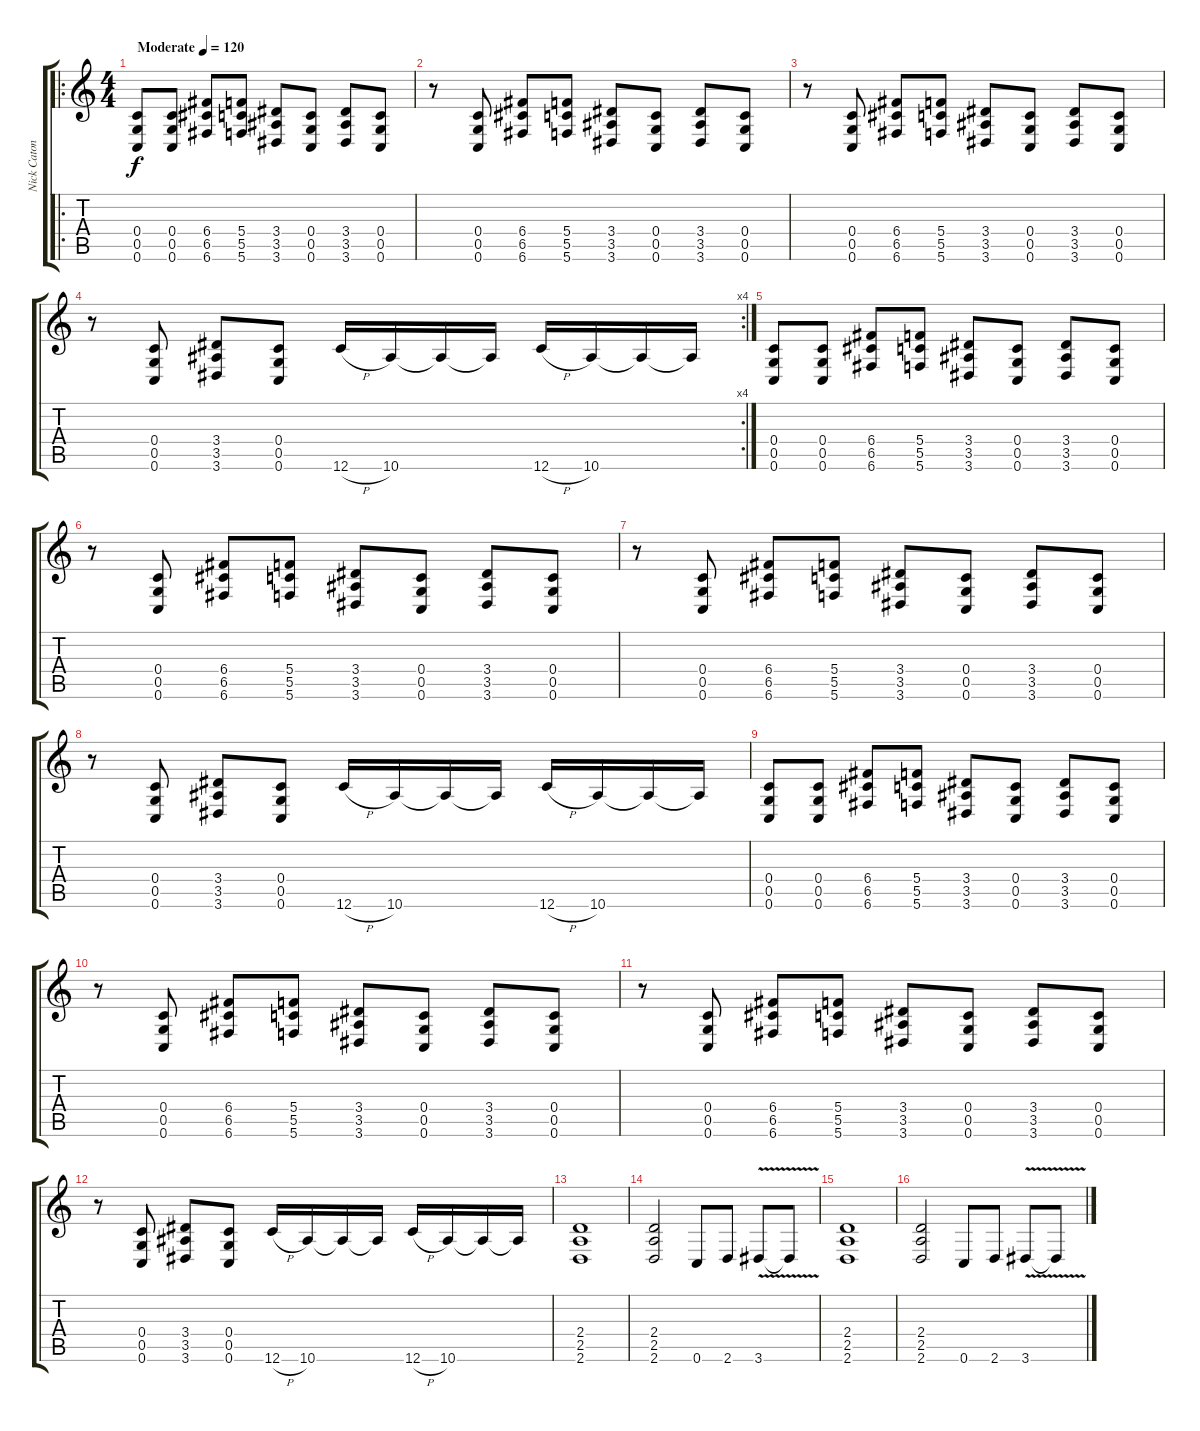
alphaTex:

\track ("Nick Catonese - Rhythm Guitar" "Nick Caton") {instrument overdrivenguitar}
\staff {score tabs}
\tuning (D4 A3 F3 C3 G2 C2) {hide}
\ro
\ts (4 4)
\tempo (120 "Moderate")
\tempo 140
\tempo (120 "Moderate")
\clef g2
\ks c
(0.4 0.5 0.6).8{dy f instrument overdrivenguitar} (0.4 0.5 0.6).8 (6.4 6.5 6.6).8 (5.4 5.5 5.6).8 (3.4 3.5 3.6).8 (0.4 0.5 0.6).8 (3.4 3.5 3.6).8 (0.4 0.5 0.6).8 |
r.8 (0.4 0.5 0.6).8 (6.4 6.5 6.6).8 (5.4 5.5 5.6).8 (3.4 3.5 3.6).8 (0.4 0.5 0.6).8 (3.4 3.5 3.6).8 (0.4 0.5 0.6).8 |
r.8 (0.4 0.5 0.6).8 (6.4 6.5 6.6).8 (5.4 5.5 5.6).8 (3.4 3.5 3.6).8 (0.4 0.5 0.6).8 (3.4 3.5 3.6).8 (0.4 0.5 0.6).8 |
\rc 4
r.8 (0.4 0.5 0.6).8 (3.4 3.5 3.6).8 (0.4 0.5 0.6).8 12.6{h}.16 10.6.16 10.6{t}.16 10.6{t}.16 12.6{h}.16 10.6.16 10.6{t}.16 10.6{t}.16 |
(0.4 0.5 0.6).8 (0.4 0.5 0.6).8 (6.4 6.5 6.6).8 (5.4 5.5 5.6).8 (3.4 3.5 3.6).8 (0.4 0.5 0.6).8 (3.4 3.5 3.6).8 (0.4 0.5 0.6).8 |
r.8 (0.4 0.5 0.6).8 (6.4 6.5 6.6).8 (5.4 5.5 5.6).8 (3.4 3.5 3.6).8 (0.4 0.5 0.6).8 (3.4 3.5 3.6).8 (0.4 0.5 0.6).8 |
r.8 (0.4 0.5 0.6).8 (6.4 6.5 6.6).8 (5.4 5.5 5.6).8 (3.4 3.5 3.6).8 (0.4 0.5 0.6).8 (3.4 3.5 3.6).8 (0.4 0.5 0.6).8 |
r.8 (0.4 0.5 0.6).8 (3.4 3.5 3.6).8 (0.4 0.5 0.6).8 12.6{h}.16 10.6.16 10.6{t}.16 10.6{t}.16 12.6{h}.16 10.6.16 10.6{t}.16 10.6{t}.16 |
(0.4 0.5 0.6).8 (0.4 0.5 0.6).8 (6.4 6.5 6.6).8 (5.4 5.5 5.6).8 (3.4 3.5 3.6).8 (0.4 0.5 0.6).8 (3.4 3.5 3.6).8 (0.4 0.5 0.6).8 |
r.8 (0.4 0.5 0.6).8 (6.4 6.5 6.6).8 (5.4 5.5 5.6).8 (3.4 3.5 3.6).8 (0.4 0.5 0.6).8 (3.4 3.5 3.6).8 (0.4 0.5 0.6).8 |
r.8 (0.4 0.5 0.6).8 (6.4 6.5 6.6).8 (5.4 5.5 5.6).8 (3.4 3.5 3.6).8 (0.4 0.5 0.6).8 (3.4 3.5 3.6).8 (0.4 0.5 0.6).8 |
r.8 (0.4 0.5 0.6).8 (3.4 3.5 3.6).8 (0.4 0.5 0.6).8 12.6{h}.16 10.6.16 10.6{t}.16 10.6{t}.16 12.6{h}.16 10.6.16 10.6{t}.16 10.6{t}.16 |
(2.4 2.5 2.6).1 |
(2.4 2.5 2.6).2 0.6.8 2.6.8 3.6{v}.8 3.6{t}.8 |
(2.4 2.5 2.6).1 |
(2.4 2.5 2.6).2 0.6.8 2.6.8 3.6{v}.8 3.6{t}.8
